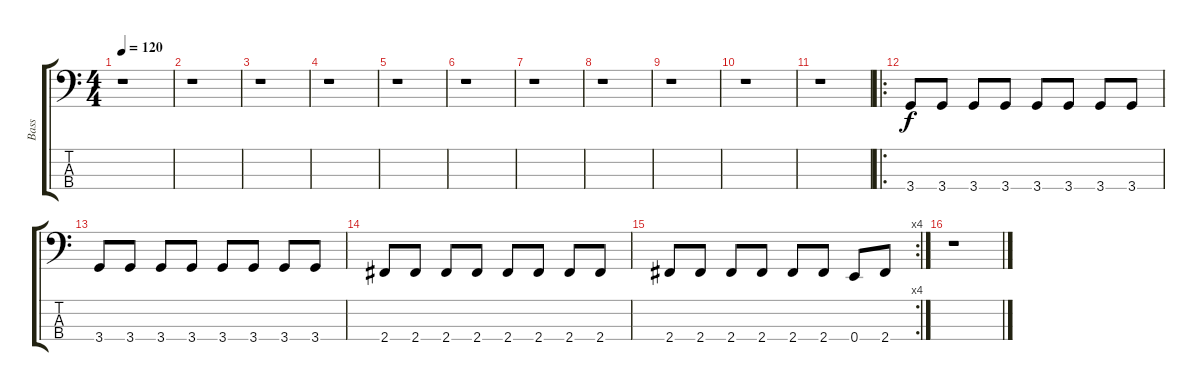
\track ("Bass" "Bass") {instrument electricbasspick}
\staff {score tabs}
\tuning (G2 D2 A1 E1) {hide}
\ts (4 4)
\tempo 120
\clef f4
\ks c
r.1{dy f instrument electricbasspick} |
r.1 |
r.1 |
r.1 |
r.1 |
r.1 |
r.1 |
r.1 |
r.1 |
r.1 |
r.1 |
\ro
3.4.8 3.4.8 3.4.8 3.4.8 3.4.8 3.4.8 3.4.8 3.4.8 |
3.4.8 3.4.8 3.4.8 3.4.8 3.4.8 3.4.8 3.4.8 3.4.8 |
2.4.8 2.4.8 2.4.8 2.4.8 2.4.8 2.4.8 2.4.8 2.4.8 |
\rc 4
2.4.8 2.4.8 2.4.8 2.4.8 2.4.8 2.4.8 0.4.8 2.4.8 |
r.1
